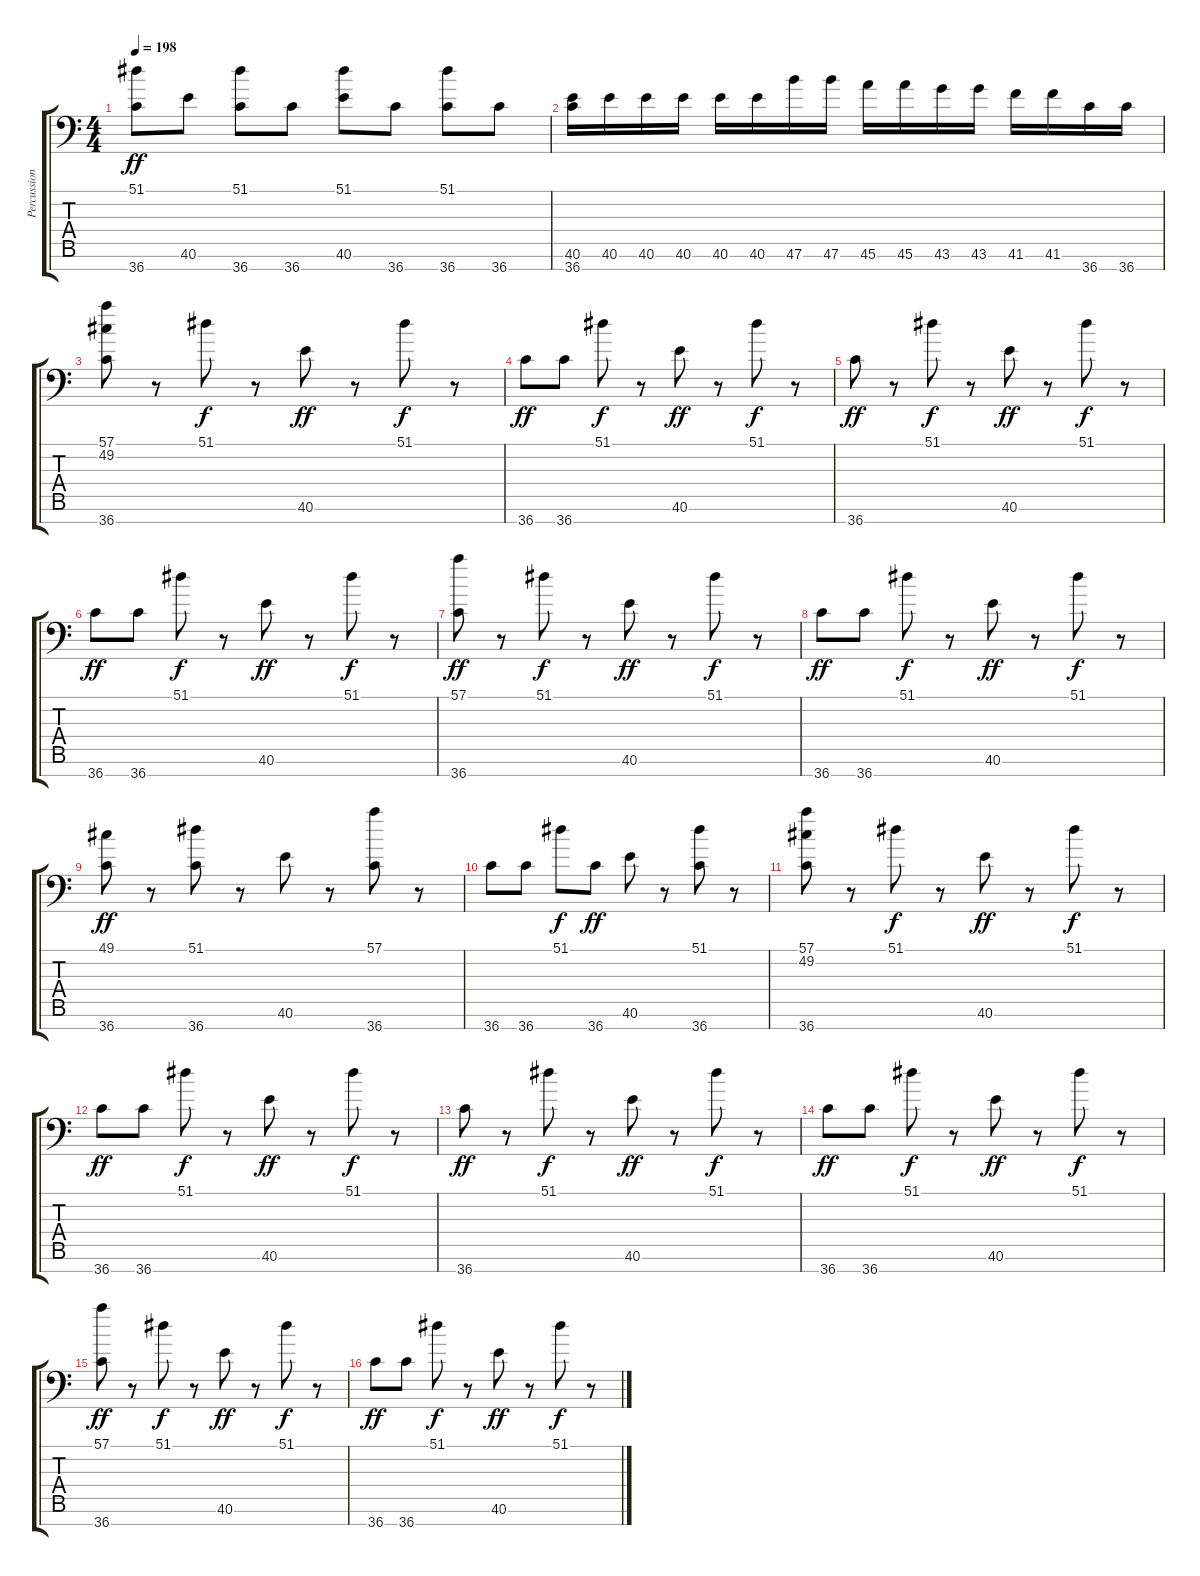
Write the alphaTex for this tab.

\track ("Percussion" "Percussion") {instrument acousticgrandpiano}
\staff {score tabs}
\tuning (C-1 C-1 C-1 C-1 C-1 C-1 C-1) {hide}
\ts (4 4)
\tempo 198
\clef f4
\ks c
(51.1 36.7).8{dy ff} 40.6.8 (51.1 36.7).8 36.7.8 (51.1 40.6).8 36.7.8 (51.1 36.7).8 36.7.8 |
(40.6 36.7).16 40.6.16 40.6.16 40.6.16 40.6.16 40.6.16 47.6.16 47.6.16 45.6.16 45.6.16 43.6.16 43.6.16 41.6.16 41.6.16 36.7.16 36.7.16 |
(57.1 49.2 36.7).8 r.8 51.1.8{dy f} r.8 40.6.8{dy ff} r.8 51.1.8{dy f} r.8 |
36.7.8{dy ff} 36.7.8 51.1.8{dy f} r.8 40.6.8{dy ff} r.8 51.1.8{dy f} r.8 |
36.7.8{dy ff} r.8 51.1.8{dy f} r.8 40.6.8{dy ff} r.8 51.1.8{dy f} r.8 |
36.7.8{dy ff} 36.7.8 51.1.8{dy f} r.8 40.6.8{dy ff} r.8 51.1.8{dy f} r.8 |
(57.1 36.7).8{dy ff} r.8 51.1.8{dy f} r.8 40.6.8{dy ff} r.8 51.1.8{dy f} r.8 |
36.7.8{dy ff} 36.7.8 51.1.8{dy f} r.8 40.6.8{dy ff} r.8 51.1.8{dy f} r.8 |
(49.1 36.7).8{dy ff} r.8 (51.1 36.7).8 r.8 40.6.8 r.8 (57.1 36.7).8 r.8 |
36.7.8 36.7.8 51.1.8{dy f} 36.7.8{dy ff} 40.6.8 r.8 (51.1 36.7).8 r.8 |
(57.1 49.2 36.7).8 r.8 51.1.8{dy f} r.8 40.6.8{dy ff} r.8 51.1.8{dy f} r.8 |
36.7.8{dy ff} 36.7.8 51.1.8{dy f} r.8 40.6.8{dy ff} r.8 51.1.8{dy f} r.8 |
36.7.8{dy ff} r.8 51.1.8{dy f} r.8 40.6.8{dy ff} r.8 51.1.8{dy f} r.8 |
36.7.8{dy ff} 36.7.8 51.1.8{dy f} r.8 40.6.8{dy ff} r.8 51.1.8{dy f} r.8 |
(57.1 36.7).8{dy ff} r.8 51.1.8{dy f} r.8 40.6.8{dy ff} r.8 51.1.8{dy f} r.8 |
36.7.8{dy ff} 36.7.8 51.1.8{dy f} r.8 40.6.8{dy ff} r.8 51.1.8{dy f} r.8
